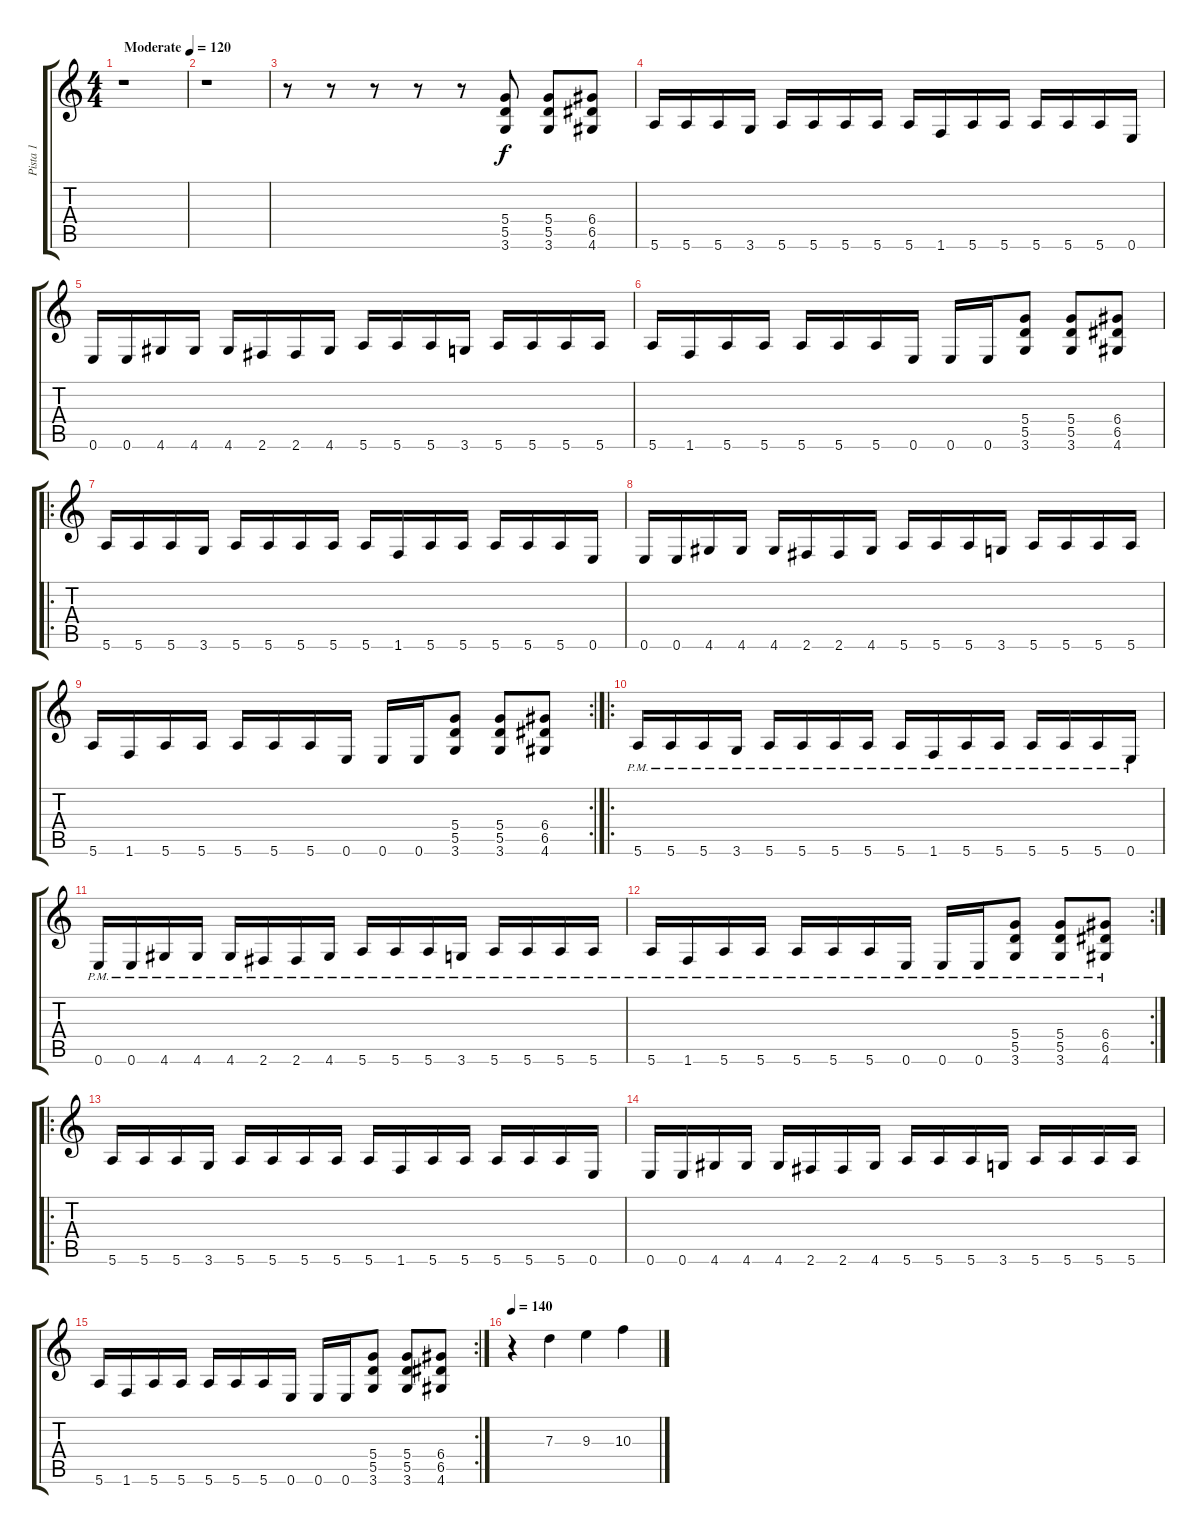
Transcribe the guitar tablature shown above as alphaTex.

\track ("Pista 1" "Pista 1") {instrument distortionguitar}
\staff {score tabs}
\tuning (E4 B3 G3 D3 A2 E2) {hide}
\ts (4 4)
\tempo (120 "Moderate")
\clef g2
\ks c
r.1{dy f instrument distortionguitar} |
r.1 |
r.8 r.8 r.8 r.8 r.8 (5.4 5.5 3.6).8 (5.4 5.5 3.6).8 (6.4 6.5 4.6).8 |
5.6.16 5.6.16 5.6.16 3.6.16 5.6.16 5.6.16 5.6.16 5.6.16 5.6.16 1.6.16 5.6.16 5.6.16 5.6.16 5.6.16 5.6.16 0.6.16 |
0.6.16 0.6.16 4.6.16 4.6.16 4.6.16 2.6.16 2.6.16 4.6.16 5.6.16 5.6.16 5.6.16 3.6.16 5.6.16 5.6.16 5.6.16 5.6.16 |
5.6.16 1.6.16 5.6.16 5.6.16 5.6.16 5.6.16 5.6.16 0.6.16 0.6.16 0.6.16 (5.4 5.5 3.6).8 (5.4 5.5 3.6).8 (6.4 6.5 4.6).8 |
\ro
5.6.16 5.6.16 5.6.16 3.6.16 5.6.16 5.6.16 5.6.16 5.6.16 5.6.16 1.6.16 5.6.16 5.6.16 5.6.16 5.6.16 5.6.16 0.6.16 |
0.6.16 0.6.16 4.6.16 4.6.16 4.6.16 2.6.16 2.6.16 4.6.16 5.6.16 5.6.16 5.6.16 3.6.16 5.6.16 5.6.16 5.6.16 5.6.16 |
\rc 2
5.6.16 1.6.16 5.6.16 5.6.16 5.6.16 5.6.16 5.6.16 0.6.16 0.6.16 0.6.16 (5.4 5.5 3.6).8 (5.4 5.5 3.6).8 (6.4 6.5 4.6).8 |
\ro
5.6{pm}.16 5.6{pm}.16 5.6{pm}.16 3.6{pm}.16 5.6{pm}.16 5.6{pm}.16 5.6{pm}.16 5.6{pm}.16 5.6{pm}.16 1.6{pm}.16 5.6{pm}.16 5.6{pm}.16 5.6{pm}.16 5.6{pm}.16 5.6{pm}.16 0.6{pm}.16 |
0.6{pm}.16 0.6{pm}.16 4.6{pm}.16 4.6{pm}.16 4.6{pm}.16 2.6{pm}.16 2.6{pm}.16 4.6{pm}.16 5.6{pm}.16 5.6{pm}.16 5.6{pm}.16 3.6{pm}.16 5.6{pm}.16 5.6{pm}.16 5.6{pm}.16 5.6{pm}.16 |
\rc 2
5.6{pm}.16 1.6{pm}.16 5.6{pm}.16 5.6{pm}.16 5.6{pm}.16 5.6{pm}.16 5.6{pm}.16 0.6{pm}.16 0.6{pm}.16 0.6{pm}.16 (5.4{pm} 5.5{pm} 3.6{pm}).8 (5.4{pm} 5.5{pm} 3.6{pm}).8 (6.4{pm} 6.5{pm} 4.6{pm}).8 |
\ro
5.6.16 5.6.16 5.6.16 3.6.16 5.6.16 5.6.16 5.6.16 5.6.16 5.6.16 1.6.16 5.6.16 5.6.16 5.6.16 5.6.16 5.6.16 0.6.16 |
0.6.16 0.6.16 4.6.16 4.6.16 4.6.16 2.6.16 2.6.16 4.6.16 5.6.16 5.6.16 5.6.16 3.6.16 5.6.16 5.6.16 5.6.16 5.6.16 |
\rc 2
5.6.16 1.6.16 5.6.16 5.6.16 5.6.16 5.6.16 5.6.16 0.6.16 0.6.16 0.6.16 (5.4 5.5 3.6).8 (5.4 5.5 3.6).8 (6.4 6.5 4.6).8 |
\tempo 140
r.4 7.3.4 9.3.4 10.3.4
